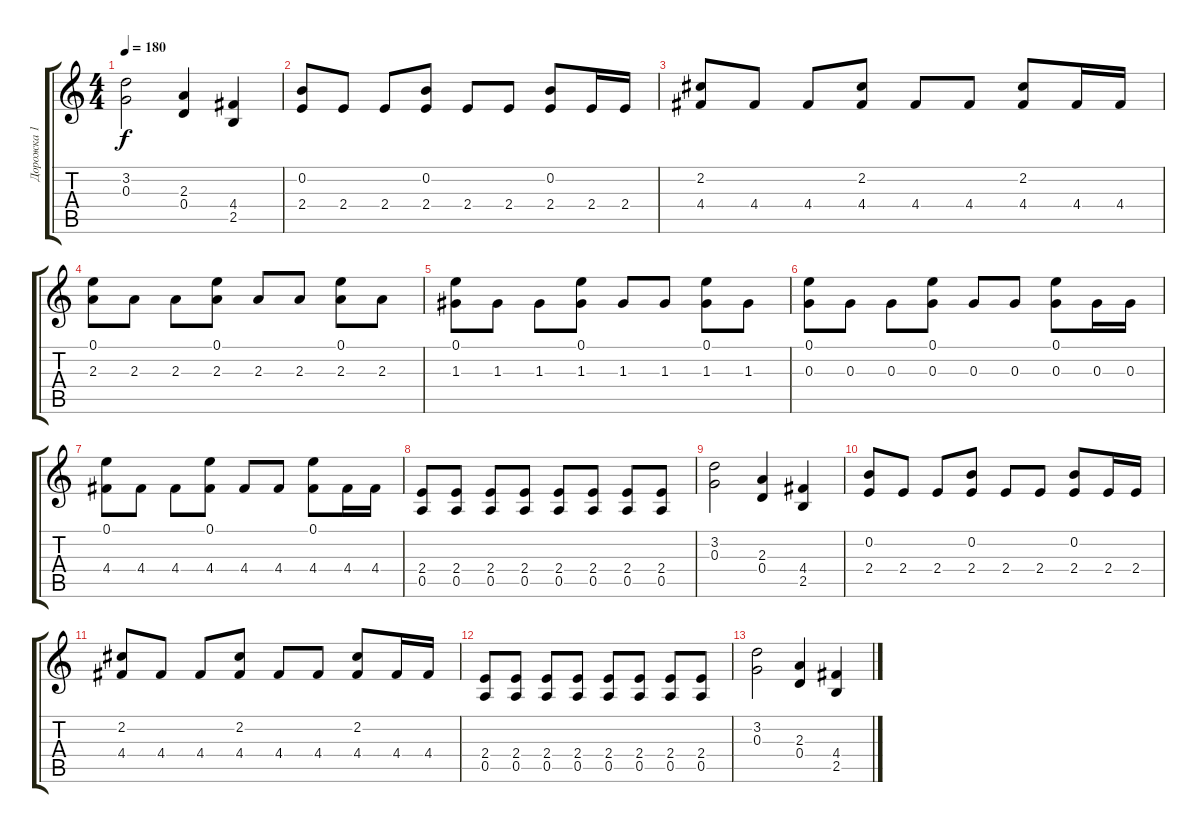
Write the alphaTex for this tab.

\track ("Дорожка 1" "Дорожка 1") {instrument distortionguitar}
\staff {score tabs}
\tuning (E4 B3 G3 D3 A2 E2) {hide}
\ts (4 4)
\tempo 180
\clef g2
\ks c
(3.2 0.3).2{dy f} (2.3 0.4).4 (4.4 2.5).4 |
(0.2 2.4).8 2.4.8 2.4.8 (0.2 2.4).8 2.4.8 2.4.8 (0.2 2.4).8 2.4.16 2.4.16 |
(2.2 4.4).8 4.4.8 4.4.8 (2.2 4.4).8 4.4.8 4.4.8 (2.2 4.4).8 4.4.16 4.4.16 |
(0.1 2.3).8 2.3.8 2.3.8 (0.1 2.3).8 2.3.8 2.3.8 (0.1 2.3).8 2.3.8 |
(0.1 1.3).8 1.3.8 1.3.8 (0.1 1.3).8 1.3.8 1.3.8 (0.1 1.3).8 1.3.8 |
(0.1 0.3).8 0.3.8 0.3.8 (0.1 0.3).8 0.3.8 0.3.8 (0.1 0.3).8 0.3.16 0.3.16 |
(0.1 4.4).8 4.4.8 4.4.8 (0.1 4.4).8 4.4.8 4.4.8 (0.1 4.4).8 4.4.16 4.4.16 |
(2.4 0.5).8 (2.4 0.5).8 (2.4 0.5).8 (2.4 0.5).8 (2.4 0.5).8 (2.4 0.5).8 (2.4 0.5).8 (2.4 0.5).8 |
(3.2 0.3).2 (2.3 0.4).4 (4.4 2.5).4 |
(0.2 2.4).8 2.4.8 2.4.8 (0.2 2.4).8 2.4.8 2.4.8 (0.2 2.4).8 2.4.16 2.4.16 |
(2.2 4.4).8 4.4.8 4.4.8 (2.2 4.4).8 4.4.8 4.4.8 (2.2 4.4).8 4.4.16 4.4.16 |
(2.4 0.5).8 (2.4 0.5).8 (2.4 0.5).8 (2.4 0.5).8 (2.4 0.5).8 (2.4 0.5).8 (2.4 0.5).8 (2.4 0.5).8 |
(3.2 0.3).2 (2.3 0.4).4 (4.4 2.5).4
